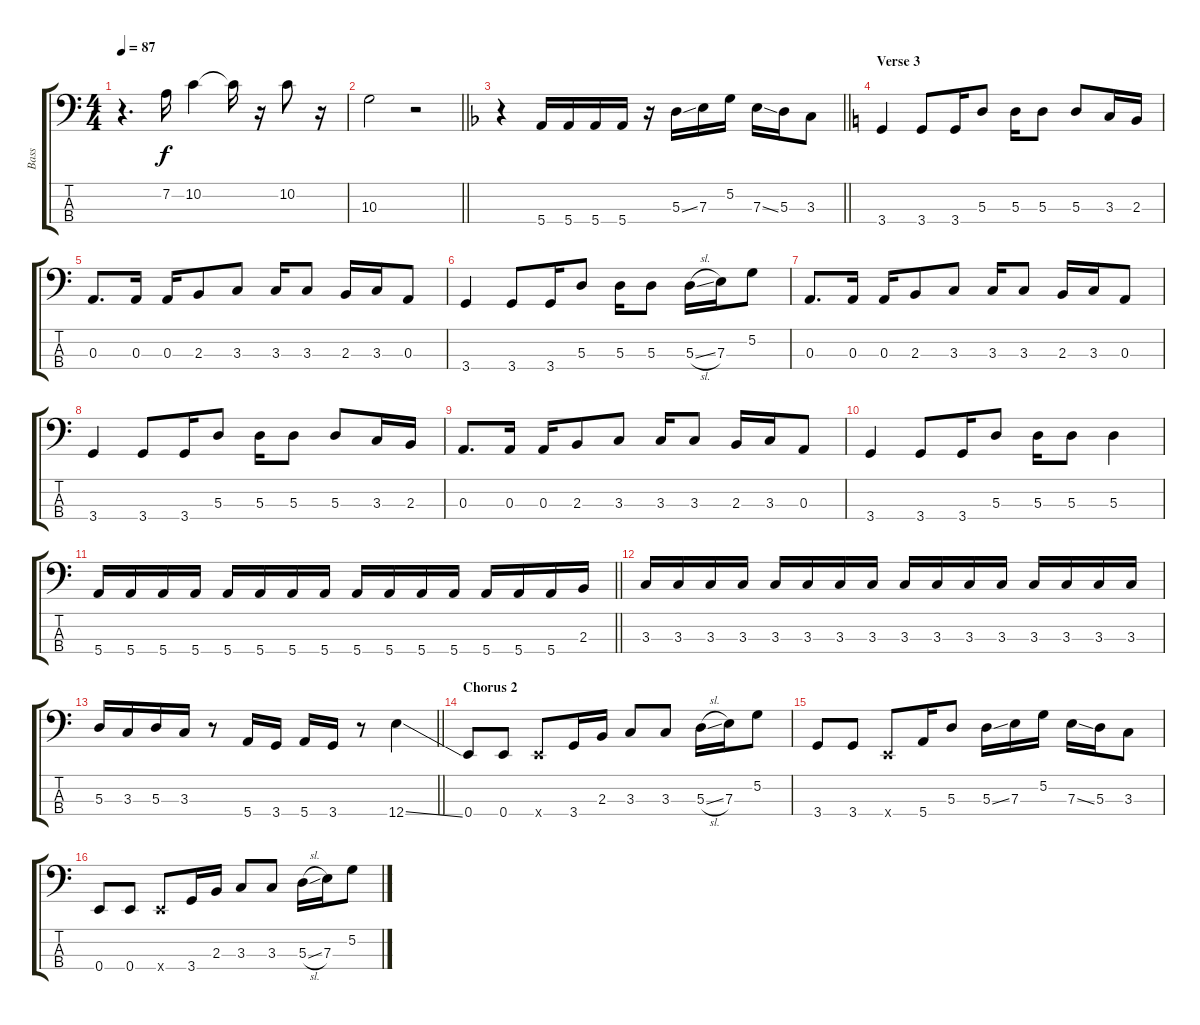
\track ("Bass" "Bass") {instrument electricbassfinger}
\staff {score tabs}
\tuning (G2 D2 A1 E1) {hide}
\ts (4 4)
\tempo 87
\clef f4
\ks c
r.4{d dy f} 7.2.16 10.2.4 10.2{t}.16 r.16 10.2.8 r.16 |
\barLineRight lightlight
10.3.2 r.2 |
\barLineRight lightlight
\ks f
r.4 5.4.16 5.4.16 5.4.16 5.4.16 r.16 5.3{ss}.16 7.3.16 5.2.16 7.3{ss}.16 5.3.16 3.3.8 |
\section ("" "Verse 3")
\ks c
3.4.4 3.4.8 3.4.16 5.3.8 5.3.16 5.3.8 5.3.8 3.3.16 2.3.16 |
0.3.8{d} 0.3.16 0.3.16 2.3.8 3.3.8 3.3.16 3.3.8 2.3.16 3.3.16 0.3.8 |
3.4.4 3.4.8 3.4.16 5.3.8 5.3.16 5.3.8 5.3{sl}.16 7.3.16 5.2.8 |
0.3.8{d} 0.3.16 0.3.16 2.3.8 3.3.8 3.3.16 3.3.8 2.3.16 3.3.16 0.3.8 |
3.4.4 3.4.8 3.4.16 5.3.8 5.3.16 5.3.8 5.3.8 3.3.16 2.3.16 |
0.3.8{d} 0.3.16 0.3.16 2.3.8 3.3.8 3.3.16 3.3.8 2.3.16 3.3.16 0.3.8 |
3.4.4 3.4.8 3.4.16 5.3.8 5.3.16 5.3.8 5.3.4 |
\barLineRight lightlight
5.4.16 5.4.16 5.4.16 5.4.16 5.4.16 5.4.16 5.4.16 5.4.16 5.4.16 5.4.16 5.4.16 5.4.16 5.4.16 5.4.16 5.4.16 2.3.16 |
3.3.16 3.3.16 3.3.16 3.3.16 3.3.16 3.3.16 3.3.16 3.3.16 3.3.16 3.3.16 3.3.16 3.3.16 3.3.16 3.3.16 3.3.16 3.3.16 |
\barLineRight lightlight
5.3.16 3.3.16 5.3.16 3.3.16 r.8 5.4.16 3.4.16 5.4.16 3.4.16 r.8 12.4{ss}.4 |
\section ("" "Chorus 2")
0.4.8 0.4.8 0.4{x}.8 3.4.16 2.3.16 3.3.8 3.3.8 5.3{sl}.16 7.3.16 5.2.8 |
3.4.8 3.4.8 0.4{x}.8 5.4.16 5.3.8 5.3{ss}.16 7.3.16 5.2.16 7.3{ss}.16 5.3.16 3.3.8 |
0.4.8 0.4.8 0.4{x}.8 3.4.16 2.3.16 3.3.8 3.3.8 5.3{sl}.16 7.3.16 5.2.8
